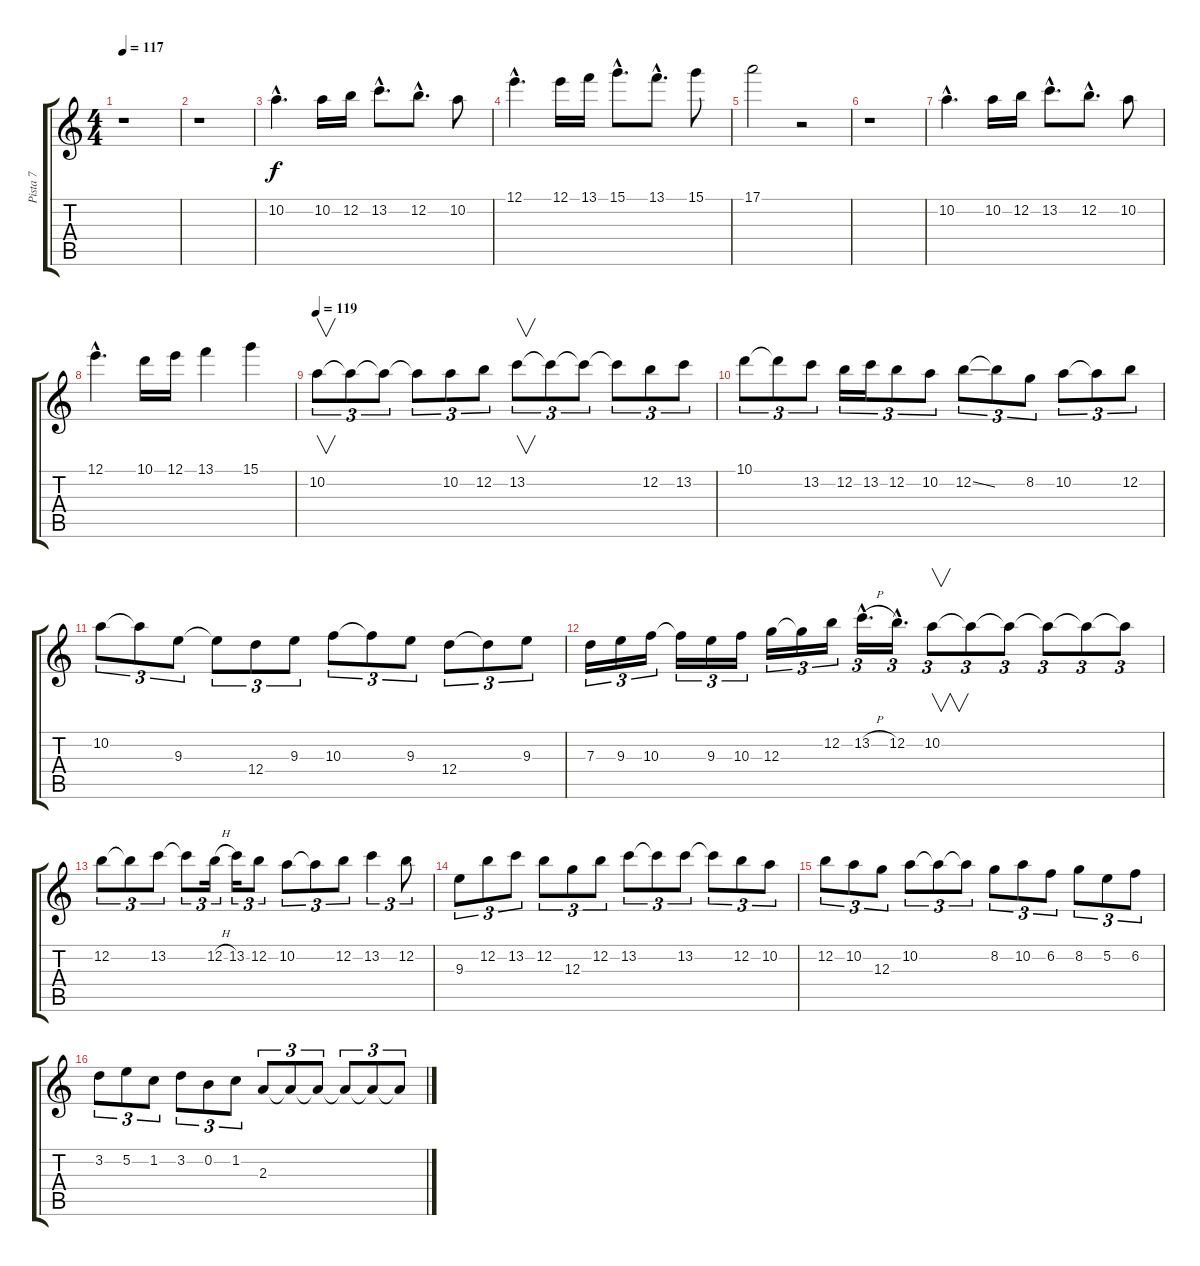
\track ("Pista 7" "Pista 7") {instrument overdrivenguitar}
\staff {score tabs}
\tuning (E4 B3 G3 D3 A2 E2) {hide}
\ts (4 4)
\tempo 117
\clef g2
\ks c
r.1{dy f} |
r.1 |
10.2{hac}.4{d volume 14} 10.2.16 12.2.16 13.2{hac}.8{d} 12.2{hac}.8{d} 10.2.8 |
12.1{hac}.4{d} 12.1.16 13.1.16 15.1{hac}.8{d} 13.1{hac}.8{d} 15.1.8 |
17.1.2 r.2 |
r.1 |
10.2{hac}.4{d} 10.2.16 12.2.16 13.2{hac}.8{d} 12.2{hac}.8{d} 10.2.8 |
12.1{hac}.4{d} 10.1.16 12.1.16 13.1.4 15.1.4 |
\tempo 119
10.2.8{v tu (3 2) volume 16} 10.2{t}.8{tu (3 2)} 10.2{t}.8{tu (3 2)} 10.2{t}.8{tu (3 2)} 10.2.8{tu (3 2)} 12.2.8{tu (3 2)} 13.2.8{v tu (3 2)} 13.2{t}.8{tu (3 2)} 13.2{t}.8{tu (3 2)} 13.2{t}.8{tu (3 2)} 12.2.8{tu (3 2)} 13.2.8{tu (3 2)} |
10.1.8{tu (3 2)} 10.1{t}.8{tu (3 2)} 13.2.8{tu (3 2)} 12.2.16{tu (3 2)} 13.2.16{tu (3 2)} 12.2.8{tu (3 2)} 10.2.8{tu (3 2)} 12.2{ss}.8{tu (3 2)} 12.2{t}.8{tu (3 2)} 8.2.8{tu (3 2)} 10.2.8{tu (3 2)} 10.2{t}.8{tu (3 2)} 12.2.8{tu (3 2)} |
10.2.8{tu (3 2)} 10.2{t}.8{tu (3 2)} 9.3.8{tu (3 2)} 9.3{t}.8{tu (3 2)} 12.4.8{tu (3 2)} 9.3.8{tu (3 2)} 10.3.8{tu (3 2)} 10.3{t}.8{tu (3 2)} 9.3.8{tu (3 2)} 12.4.8{tu (3 2)} 12.4{t}.8{tu (3 2)} 9.3.8{tu (3 2)} |
7.3.16{tu (3 2)} 9.3.16{tu (3 2)} 10.3.16{tu (3 2)} 10.3{t}.16{tu (3 2)} 9.3.16{tu (3 2)} 10.3.16{tu (3 2)} 12.3.16{tu (3 2)} 12.3{t}.16{tu (3 2)} 12.2.16{tu (3 2)} 13.2{h hac}.16{d tu (3 2)} 12.2{hac}.16{d tu (3 2)} 10.2.8{v tu (3 2)} 10.2{t}.8{tu (3 2)} 10.2{t}.8{tu (3 2)} 10.2{t}.8{tu (3 2)} 10.2{t}.8{tu (3 2)} 10.2{t}.8{tu (3 2)} |
12.2.8{tu (3 2)} 12.2{t}.8{tu (3 2)} 13.2.8{tu (3 2)} 13.2{t}.8{tu (3 2)} 12.2{h}.16{tu (3 2)} 13.2.16{tu (3 2)} 12.2.8{tu (3 2)} 10.2.8{tu (3 2)} 10.2{t}.8{tu (3 2)} 12.2.8{tu (3 2)} 13.2.4{tu (3 2)} 12.2.8{tu (3 2)} |
9.3.8{tu (3 2)} 12.2.8{tu (3 2)} 13.2.8{tu (3 2)} 12.2.8{tu (3 2)} 12.3.8{tu (3 2)} 12.2.8{tu (3 2)} 13.2.8{tu (3 2)} 13.2{t}.8{tu (3 2)} 13.2.8{tu (3 2)} 13.2{t}.8{tu (3 2)} 12.2.8{tu (3 2)} 10.2.8{tu (3 2)} |
12.2.8{tu (3 2)} 10.2.8{tu (3 2)} 12.3.8{tu (3 2)} 10.2.8{tu (3 2)} 10.2{t}.8{tu (3 2)} 10.2{t}.8{tu (3 2)} 8.2.8{tu (3 2)} 10.2.8{tu (3 2)} 6.2.8{tu (3 2)} 8.2.8{tu (3 2)} 5.2.8{tu (3 2)} 6.2.8{tu (3 2)} |
3.2.8{tu (3 2)} 5.2.8{tu (3 2)} 1.2.8{tu (3 2)} 3.2.8{tu (3 2)} 0.2.8{tu (3 2)} 1.2.8{tu (3 2)} 2.3.8{tu (3 2)} 2.3{t}.8{tu (3 2)} 2.3{t}.8{tu (3 2)} 2.3{t}.8{tu (3 2)} 2.3{t}.8{tu (3 2)} 2.3{t}.8{tu (3 2)}
